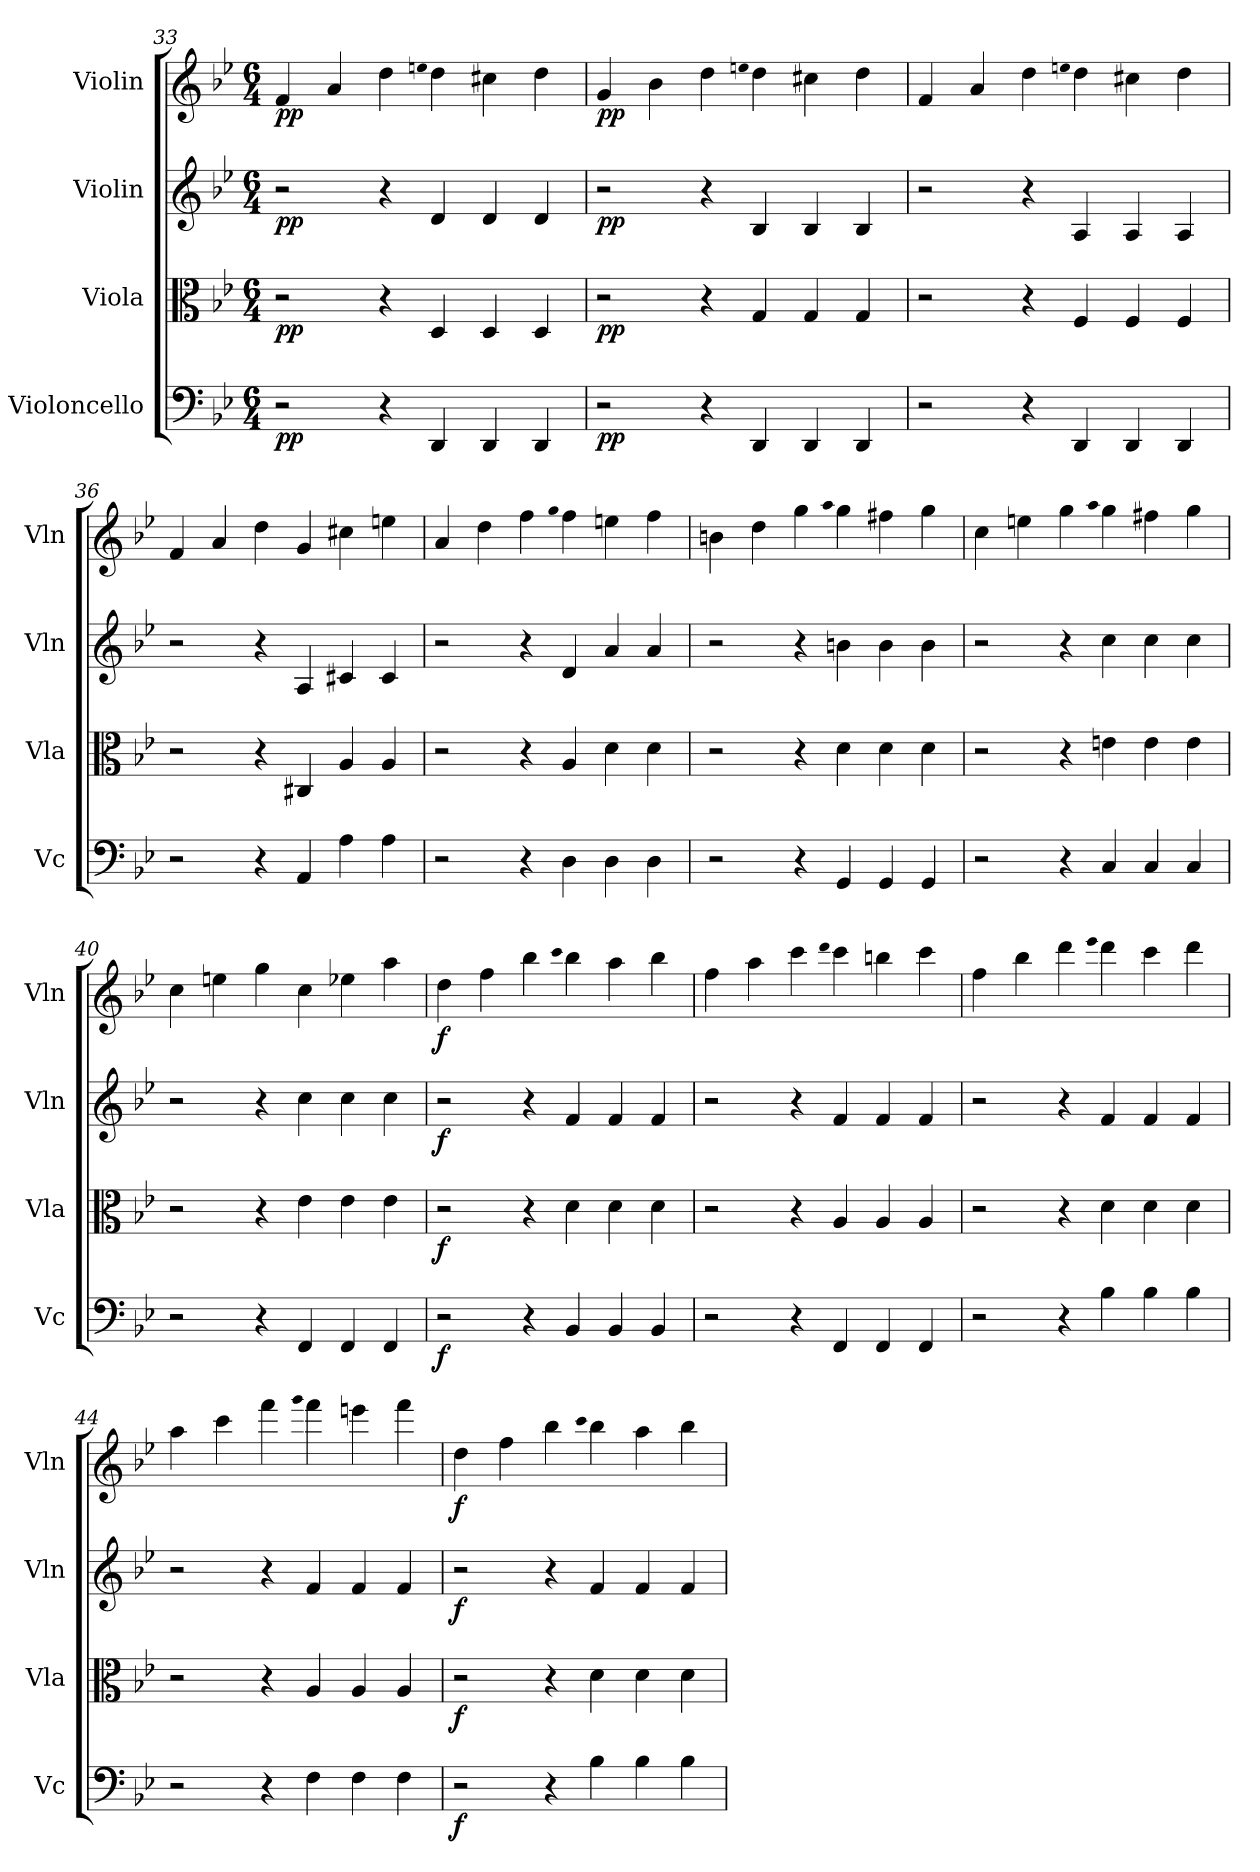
**kern	**dynam	**kern	**dynam	**kern	**dynam	**kern	**dynam
*part4	*part4	*part3	*part3	*part2	*part2	*part1	*part1
*staff4	*staff4	*staff3	*staff3	*staff2	*staff2	*staff1	*staff1
*I"Violoncello	*	*I"Viola	*	*I"Violin	*	*I"Violin	*
*I'Vc	*	*I'Vla	*	*I'Vln	*	*I'Vln	*
*clefF4	*	*clefC3	*	*clefG2	*	*clefG2	*
*k[b-e-]	*	*k[b-e-]	*	*k[b-e-]	*	*k[b-e-]	*
*M6/4	*	*M6/4	*	*M6/4	*	*M6/4	*
=33	=33	=33	=33	=33	=33	=33	=33
2r	pp	2r	pp	2r	pp	4f/	pp
.	.	.	.	.	.	4a/	.
4r	.	4r	.	4r	.	4dd\	.
.	.	.	.	.	.	qeen	.
4DD/	.	4D/	.	4d/	.	4dd\	.
4DD/	.	4D/	.	4d/	.	4cc#X\	.
4DD/	.	4D/	.	4d/	.	4dd\	.
=34	=34	=34	=34	=34	=34	=34	=34
2r	pp	2r	pp	2r	pp	4g/	pp
.	.	.	.	.	.	4b-\	.
4r	.	4r	.	4r	.	4dd\	.
.	.	.	.	.	.	qeen	.
4DD/	.	4G/	.	4B-/	.	4dd\	.
4DD/	.	4G/	.	4B-/	.	4cc#X\	.
4DD/	.	4G/	.	4B-/	.	4dd\	.
=35	=35	=35	=35	=35	=35	=35	=35
2r	.	2r	.	2r	.	4f/	.
.	.	.	.	.	.	4a/	.
4r	.	4r	.	4r	.	4dd\	.
.	.	.	.	.	.	qeen	.
4DD/	.	4F/	.	4A/	.	4dd\	.
4DD/	.	4F/	.	4A/	.	4cc#X\	.
4DD/	.	4F/	.	4A/	.	4dd\	.
=36	=36	=36	=36	=36	=36	=36	=36
2r	.	2r	.	2r	.	4f/	.
.	.	.	.	.	.	4a/	.
4r	.	4r	.	4r	.	4dd\	.
4AA/	.	4C#X/	.	4A/	.	4g/	.
4A\	.	4A/	.	4c#X/	.	4cc#X\	.
4A\	.	4A/	.	4c#/	.	4een\	.
=37	=37	=37	=37	=37	=37	=37	=37
2r	.	2r	.	2r	.	4a/	.
.	.	.	.	.	.	4dd\	.
4r	.	4r	.	4r	.	4ff\	.
.	.	.	.	.	.	qgg	.
4D\	.	4A/	.	4d/	.	4ff\	.
4D\	.	4d\	.	4a/	.	4een\	.
4D\	.	4d\	.	4a/	.	4ff\	.
=38	=38	=38	=38	=38	=38	=38	=38
2r	.	2r	.	2r	.	4bn\	.
.	.	.	.	.	.	4dd\	.
4r	.	4r	.	4r	.	4gg\	.
.	.	.	.	.	.	qaa	.
4GG/	.	4d\	.	4bn\	.	4gg\	.
4GG/	.	4d\	.	4b\	.	4ff#X\	.
4GG/	.	4d\	.	4b\	.	4gg\	.
=39	=39	=39	=39	=39	=39	=39	=39
2r	.	2r	.	2r	.	4cc\	.
.	.	.	.	.	.	4een\	.
4r	.	4r	.	4r	.	4gg\	.
.	.	.	.	.	.	qaa	.
4C/	.	4en\	.	4cc\	.	4gg\	.
4C/	.	4e\	.	4cc\	.	4ff#X\	.
4C/	.	4e\	.	4cc\	.	4gg\	.
=40	=40	=40	=40	=40	=40	=40	=40
2r	.	2r	.	2r	.	4cc\	.
.	.	.	.	.	.	4een\	.
4r	.	4r	.	4r	.	4gg\	.
4FF/	.	4e-\	.	4cc\	.	4cc\	.
4FF/	.	4e-\	.	4cc\	.	4ee-X\	.
4FF/	.	4e-\	.	4cc\	.	4aa\	.
=41	=41	=41	=41	=41	=41	=41	=41
2r	f	2r	f	2r	f	4dd\	f
.	.	.	.	.	.	4ff\	.
4r	.	4r	.	4r	.	4bb-\	.
.	.	.	.	.	.	qccc	.
4BB-/	.	4d\	.	4f/	.	4bb-\	.
4BB-/	.	4d\	.	4f/	.	4aa\	.
4BB-/	.	4d\	.	4f/	.	4bb-\	.
=42	=42	=42	=42	=42	=42	=42	=42
2r	.	2r	.	2r	.	4ff\	.
.	.	.	.	.	.	4aa\	.
4r	.	4r	.	4r	.	4ccc\	.
.	.	.	.	.	.	qddd	.
4FF/	.	4A/	.	4f/	.	4ccc\	.
4FF/	.	4A/	.	4f/	.	4bbn\	.
4FF/	.	4A/	.	4f/	.	4ccc\	.
=43	=43	=43	=43	=43	=43	=43	=43
2r	.	2r	.	2r	.	4ff\	.
.	.	.	.	.	.	4bb-\	.
4r	.	4r	.	4r	.	4ddd\	.
.	.	.	.	.	.	qeee-	.
4B-\	.	4d\	.	4f/	.	4ddd\	.
4B-\	.	4d\	.	4f/	.	4ccc\	.
4B-\	.	4d\	.	4f/	.	4ddd\	.
=44	=44	=44	=44	=44	=44	=44	=44
2r	.	2r	.	2r	.	4aa\	.
.	.	.	.	.	.	4ccc\	.
4r	.	4r	.	4r	.	4fff\	.
.	.	.	.	.	.	qggg	.
4F\	.	4A/	.	4f/	.	4fff\	.
4F\	.	4A/	.	4f/	.	4eeen\	.
4F\	.	4A/	.	4f/	.	4fff\	.
=45	=45	=45	=45	=45	=45	=45	=45
2r	f	2r	f	2r	f	4dd\	f
.	.	.	.	.	.	4ff\	.
4r	.	4r	.	4r	.	4bb-\	.
.	.	.	.	.	.	qccc	.
4B-\	.	4d\	.	4f/	.	4bb-\	.
4B-\	.	4d\	.	4f/	.	4aa\	.
4B-\	.	4d\	.	4f/	.	4bb-\	.
=	=	=	=	=	=	=	=
*-	*-	*-	*-	*-	*-	*-	*-
